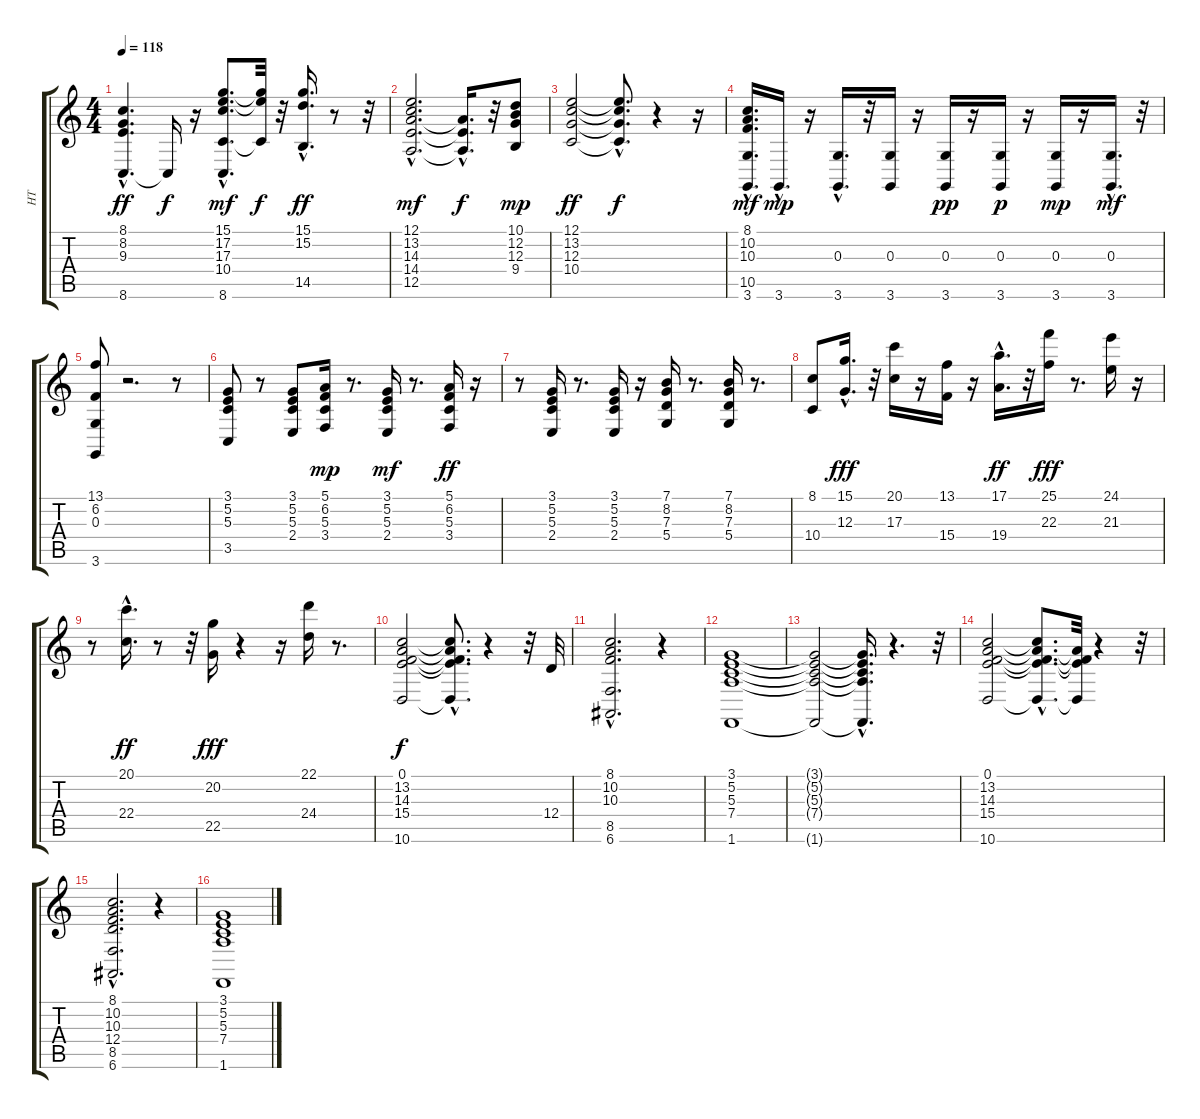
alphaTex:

\track ("HT" "HT") {instrument honkytonkpiano}
\staff {score tabs}
\tuning (E4 B3 G3 D3 A2 E2) {hide}
\ts (4 4)
\tempo 118
\clef g2
\ks c
(8.1{hac} 8.2{hac} 9.3{hac} 8.6{hac}).4{d dy ff} 8.6{t}.16{dy f} r.16 (15.1{hac} 17.2{hac} 17.3{hac} 10.4{hac} 8.6{hac}).8{d dy mf} (15.1{t} 17.2{t} 10.4{t}).32{dy f} r.32 (15.1{hac} 15.2{hac} 14.5{hac}).16{d dy ff} r.8 r.32 |
(12.1{hac} 13.2{hac} 14.3{hac} 14.4{hac} 12.5{hac}).2{d dy mf} (14.3{hac t} 14.4{hac t} 12.5{hac t}).16{d dy f} r.32 (10.1 12.2 12.3 9.4).8{dy mp} |
(12.1 13.2 12.3 10.4).2{dy ff} (12.1{hac t} 13.2{hac t} 12.3{hac t} 10.4{hac t}).8{d dy f} r.4 r.16 |
(8.1{hac} 10.2{hac} 10.3{hac} 10.5{hac} 3.6{hac}).16{d dy mf} 3.6{hac}.16{d dy mp} r.16 (0.3{hac} 3.6{hac}).16{d} r.32 (0.3 3.6).16 r.16 (0.3 3.6).16{dy pp} r.16 (0.3 3.6).16{dy p} r.16 (0.3 3.6).16{dy mp} r.16 (0.3{hac} 3.6{hac}).16{d dy mf} r.32 |
(13.1 6.2 0.3 3.6).8 r.2{d} r.8 |
(3.1 5.2 5.3 3.5).8 r.8 (3.1 5.2 5.3 2.4).8 (5.1 6.2 5.3 3.4).16{dy mp} r.8{d} (3.1 5.2 5.3 2.4).16{dy mf} r.8{d} (5.1 6.2 5.3 3.4).16{dy ff} r.16 |
r.8 (3.1 5.2 5.3 2.4).16 r.8{d} (3.1 5.2 5.3 2.4).16 r.16 (7.1 8.2 7.3 5.4).16 r.8{d} (7.1 8.2 7.3 5.4).16 r.8{d} |
(8.1 10.4).8 (15.1{hac} 12.3{hac}).16{d dy fff} r.32 (20.1 17.3).16 r.16 (13.1 15.4).16 r.16 (17.1{hac} 19.4{hac}).16{d dy ff} r.32 (25.1 22.3).16{dy fff} r.8{d} (24.1 21.3).16 r.16 |
r.8 (20.1{hac} 22.4{hac}).16{d dy ff} r.8 r.32 (20.2 22.5).16{dy fff} r.4 r.16 (22.1 24.4).16 r.8{d} |
(0.1 13.2 14.3 15.4 10.6).2{dy f} (0.1{hac t} 13.2{hac t} 14.3{hac t} 15.4{hac t} 10.6{hac t}).8{d} r.4 r.32 12.4.32 |
(8.1{hac} 10.2{hac} 10.3{hac} 8.5{hac} 6.6{hac}).2{d} r.4 |
(3.1 5.2 5.3 7.4 1.6).1 |
(3.1{t} 5.2{t} 5.3{t} 7.4{t} 1.6{t}).2 (3.1{hac t} 5.2{hac t} 5.3{hac t} 7.4{hac t} 1.6{hac t}).16{d} r.4{d} r.32 |
(0.1 13.2 14.3 15.4 10.6).2 (0.1{hac t} 13.2{hac t} 14.3{hac t} 15.4{hac t} 10.6{hac t}).8{d} (0.1{t} 14.3{t} 15.4{t} 10.6{t}).32 r.4 r.32 |
(8.1{hac} 10.2{hac} 10.3{hac} 12.4{hac} 8.5{hac} 6.6{hac}).2{d} r.4 |
(3.1 5.2 5.3 7.4 1.6).1
